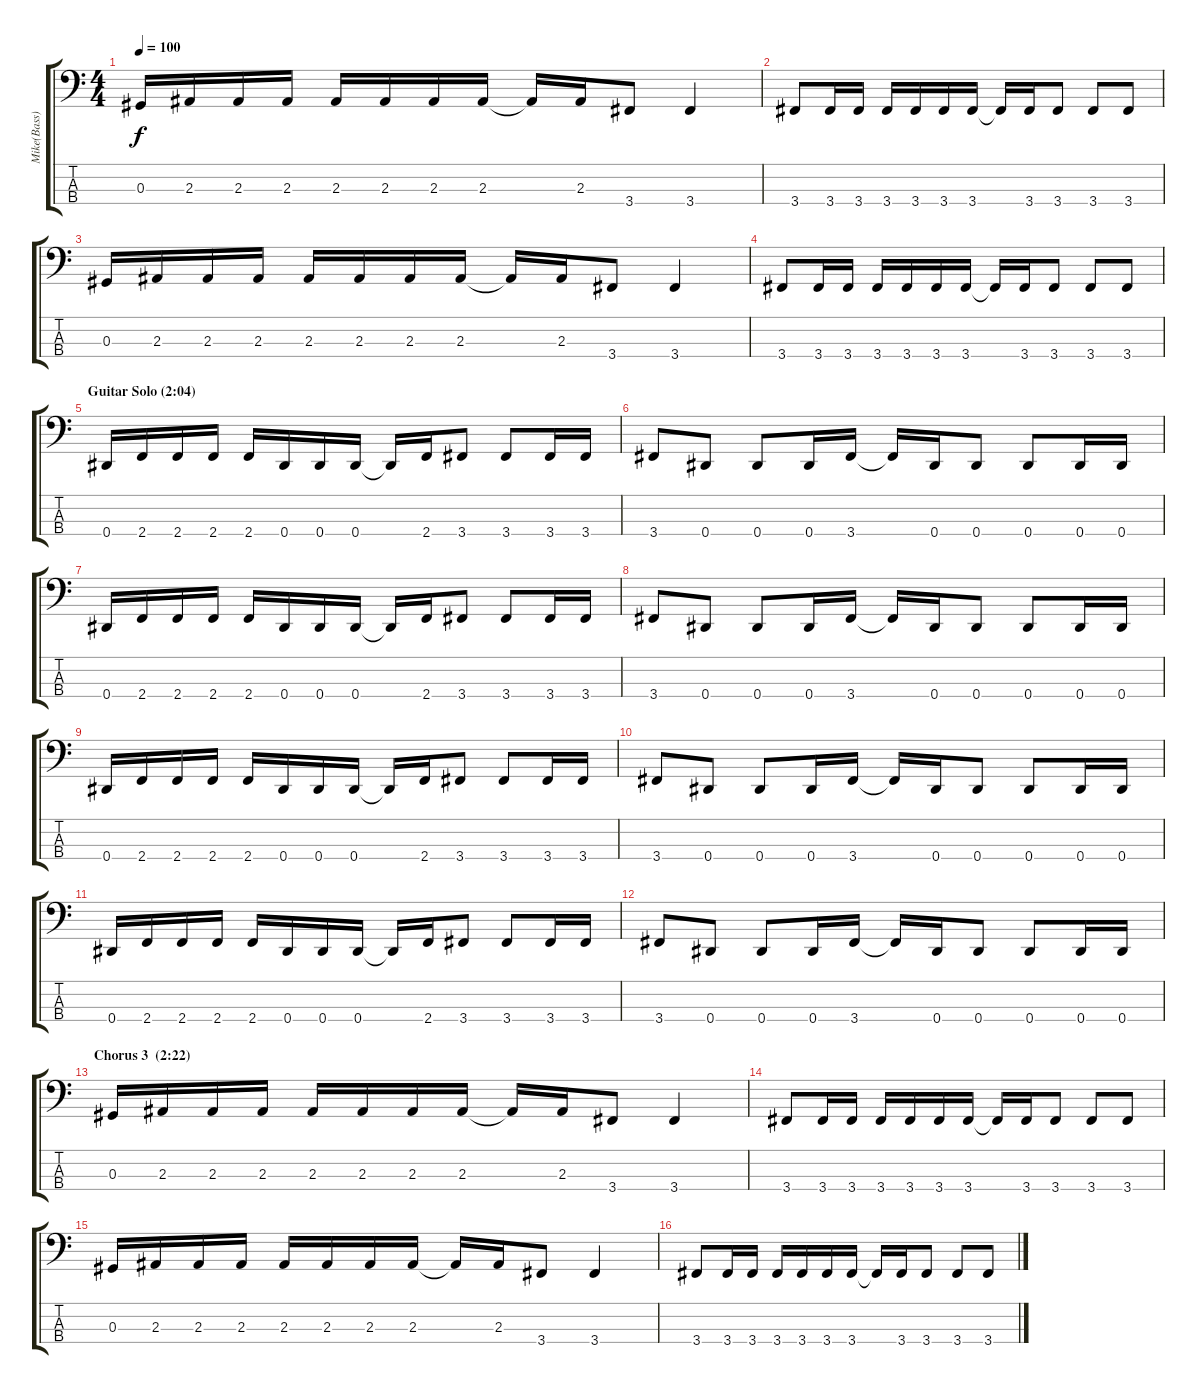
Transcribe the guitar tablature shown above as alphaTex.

\track ("Mike(Bass)" "Mike(Bass)") {instrument electricbasspick}
\staff {score tabs}
\tuning (Gb2 Db2 Ab1 Eb1) {hide}
\ts (4 4)
\tempo 100
\clef f4
\ks c
0.3.16{dy f} 2.3.16 2.3.16 2.3.16 2.3.16 2.3.16 2.3.16 2.3.16 2.3{t}.16 2.3.16 3.4.8 3.4.4 |
3.4.8 3.4.16 3.4.16 3.4.16 3.4.16 3.4.16 3.4.16 3.4{t}.16 3.4.16 3.4.8 3.4.8 3.4.8 |
0.3.16 2.3.16 2.3.16 2.3.16 2.3.16 2.3.16 2.3.16 2.3.16 2.3{t}.16 2.3.16 3.4.8 3.4.4 |
3.4.8 3.4.16 3.4.16 3.4.16 3.4.16 3.4.16 3.4.16 3.4{t}.16 3.4.16 3.4.8 3.4.8 3.4.8 |
\section ("" "Guitar Solo (2:04)")
0.4.16 2.4.16 2.4.16 2.4.16 2.4.16 0.4.16 0.4.16 0.4.16 0.4{t}.16 2.4.16 3.4.8 3.4.8 3.4.16 3.4.16 |
3.4.8 0.4.8 0.4.8 0.4.16 3.4.16 3.4{t}.16 0.4.16 0.4.8 0.4.8 0.4.16 0.4.16 |
0.4.16 2.4.16 2.4.16 2.4.16 2.4.16 0.4.16 0.4.16 0.4.16 0.4{t}.16 2.4.16 3.4.8 3.4.8 3.4.16 3.4.16 |
3.4.8 0.4.8 0.4.8 0.4.16 3.4.16 3.4{t}.16 0.4.16 0.4.8 0.4.8 0.4.16 0.4.16 |
0.4.16 2.4.16 2.4.16 2.4.16 2.4.16 0.4.16 0.4.16 0.4.16 0.4{t}.16 2.4.16 3.4.8 3.4.8 3.4.16 3.4.16 |
3.4.8 0.4.8 0.4.8 0.4.16 3.4.16 3.4{t}.16 0.4.16 0.4.8 0.4.8 0.4.16 0.4.16 |
0.4.16 2.4.16 2.4.16 2.4.16 2.4.16 0.4.16 0.4.16 0.4.16 0.4{t}.16 2.4.16 3.4.8 3.4.8 3.4.16 3.4.16 |
3.4.8 0.4.8 0.4.8 0.4.16 3.4.16 3.4{t}.16 0.4.16 0.4.8 0.4.8 0.4.16 0.4.16 |
\section ("" "Chorus 3  (2:22)")
0.3.16 2.3.16 2.3.16 2.3.16 2.3.16 2.3.16 2.3.16 2.3.16 2.3{t}.16 2.3.16 3.4.8 3.4.4 |
3.4.8 3.4.16 3.4.16 3.4.16 3.4.16 3.4.16 3.4.16 3.4{t}.16 3.4.16 3.4.8 3.4.8 3.4.8 |
0.3.16 2.3.16 2.3.16 2.3.16 2.3.16 2.3.16 2.3.16 2.3.16 2.3{t}.16 2.3.16 3.4.8 3.4.4 |
3.4.8 3.4.16 3.4.16 3.4.16 3.4.16 3.4.16 3.4.16 3.4{t}.16 3.4.16 3.4.8 3.4.8 3.4.8
